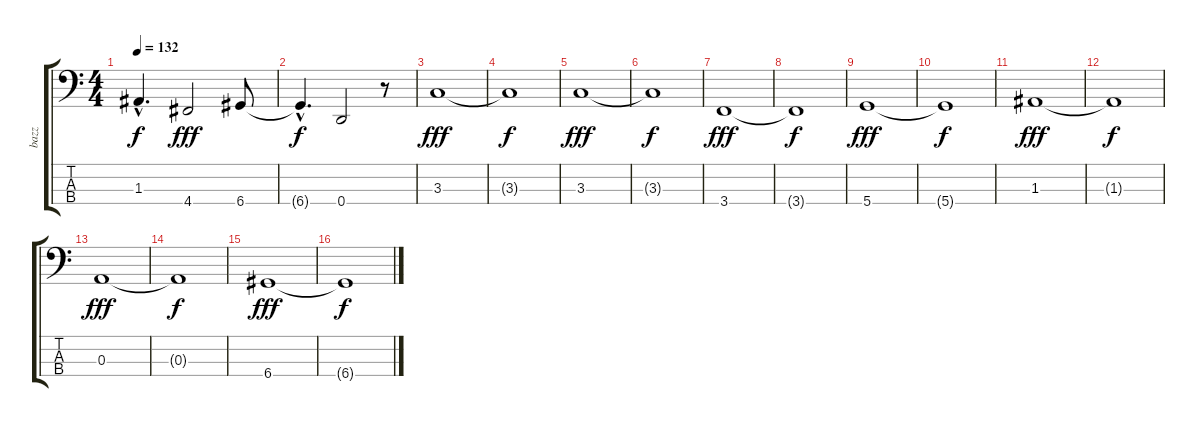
\track ("bazz" "bazz") {instrument electricbassfinger}
\staff {score tabs}
\tuning (G2 D2 A1 D1) {hide}
\ts (4 4)
\tempo 132
\clef f4
\ks c
1.3{hac}.4{d dy f} 4.4.2{dy fff} 6.4.8 |
6.4{hac t}.4{d dy f} 0.4.2 r.8 |
3.3.1{dy fff} |
3.3{t}.1{dy f} |
3.3.1{dy fff} |
3.3{t}.1{dy f} |
3.4.1{dy fff} |
3.4{t}.1{dy f} |
5.4.1{dy fff} |
5.4{t}.1{dy f} |
1.3.1{dy fff} |
1.3{t}.1{dy f} |
0.3.1{dy fff} |
0.3{t}.1{dy f} |
6.4.1{dy fff} |
6.4{t}.1{dy f}
